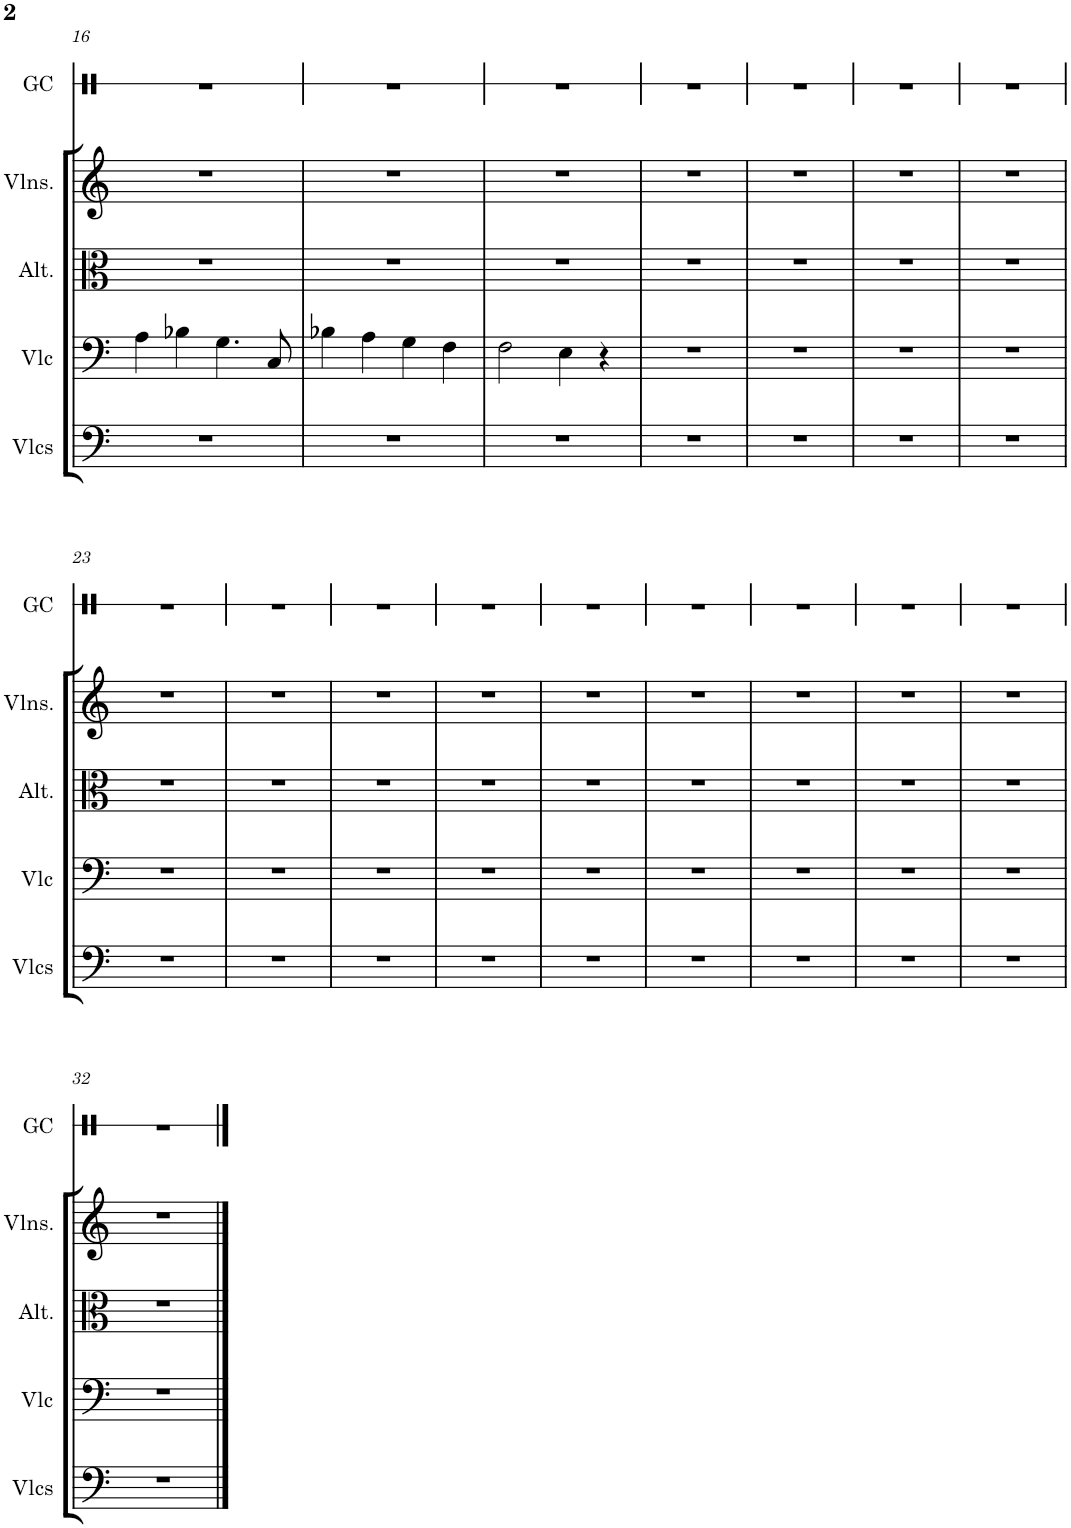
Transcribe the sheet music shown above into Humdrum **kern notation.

**kern	**kern	**kern	**kern	**kern
*part5	*part4	*part3	*part2	*part1
*staff5	*staff4	*staff3	*staff2	*staff1
*I"Violoncelles	*I"Violoncelle	*I"Alto	*I"Violons	*I"Grosse caisse
*I'Vlcs	*I'Vlc	*I'Alt.	*I'Vlns.	*I'GC
!!LO:PB:g=z
*clefF4	*clefF4	*clefC3	*clefG2	*clefX
*k[]	*k[]	*k[]	*k[]	*k[]
*M4/4	*M4/4	*M4/4	*M4/4	*M4/4
=16	=16	=16	=16	=16
1r	4A\	1r	1r	1r
.	4B-X\	.	.	.
.	4.G\	.	.	.
.	8C/	.	.	.
=17	=17	=17	=17	=17
1r	4B-X\	1r	1r	1r
.	4A\	.	.	.
.	4G\	.	.	.
.	4F\	.	.	.
=18	=18	=18	=18	=18
1r	2F\	1r	1r	1r
.	4E\	.	.	.
.	4r	.	.	.
=19	=19	=19	=19	=19
1r	1r	1r	1r	1r
=20	=20	=20	=20	=20
1r	1r	1r	1r	1r
=21	=21	=21	=21	=21
1r	1r	1r	1r	1r
=22	=22	=22	=22	=22
1r	1r	1r	1r	1r
!!LO:LB:g=z
=23	=23	=23	=23	=23
1r	1r	1r	1r	1r
=24	=24	=24	=24	=24
1r	1r	1r	1r	1r
=25	=25	=25	=25	=25
1r	1r	1r	1r	1r
=26	=26	=26	=26	=26
1r	1r	1r	1r	1r
=27	=27	=27	=27	=27
1r	1r	1r	1r	1r
=28	=28	=28	=28	=28
1r	1r	1r	1r	1r
=29	=29	=29	=29	=29
1r	1r	1r	1r	1r
=30	=30	=30	=30	=30
1r	1r	1r	1r	1r
=31	=31	=31	=31	=31
1r	1r	1r	1r	1r
!!LO:LB:g=z
=32	=32	=32	=32	=32
1r	1r	1r	1r	1r
==	==	==	==	==
*-	*-	*-	*-	*-
